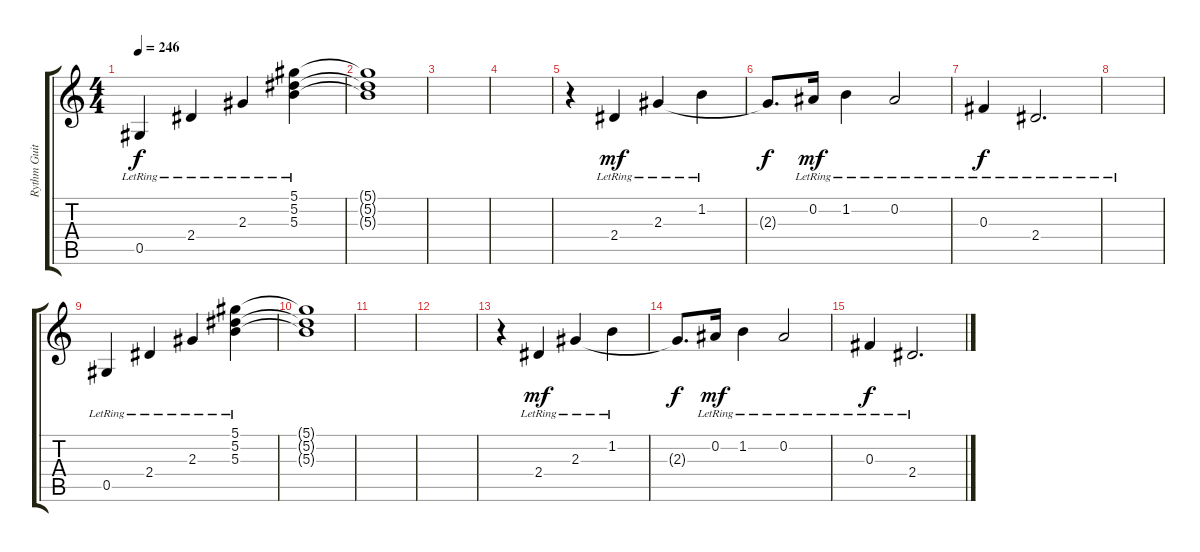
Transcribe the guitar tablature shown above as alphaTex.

\track ("Rythm Guitar" "Rythm Guit") {instrument acousticguitarsteel}
\staff {score tabs}
\tuning (Eb4 Bb3 Gb3 Db3 Ab2 Eb2) {hide}
\ts (4 4)
\tempo 246
\clef g2
\ks c
0.5{lr}.4{dy f} 2.4{lr}.4 2.3{lr}.4 (5.1 5.2 5.3{lr}).4 |
(5.1{t} 5.2{t} 5.3{t}).1 |
|
|
r.4 2.4{lr}.4{dy mf} 2.3{lr}.4 1.2{lr}.4 |
2.3{t}.8{d dy f} 0.2{lr}.16{dy mf} 1.2{lr}.4 0.2{lr}.2 |
0.3{lr}.4{dy f} 2.4{lr}.2{d} |
|
0.5{lr}.4 2.4{lr}.4 2.3{lr}.4 (5.1 5.2 5.3{lr}).4 |
(5.1{t} 5.2{t} 5.3{t}).1 |
|
|
r.4 2.4{lr}.4{dy mf} 2.3{lr}.4 1.2{lr}.4 |
2.3{t}.8{d dy f} 0.2{lr}.16{dy mf} 1.2{lr}.4 0.2{lr}.2 |
0.3{lr}.4{dy f} 2.4{lr}.2{d}
